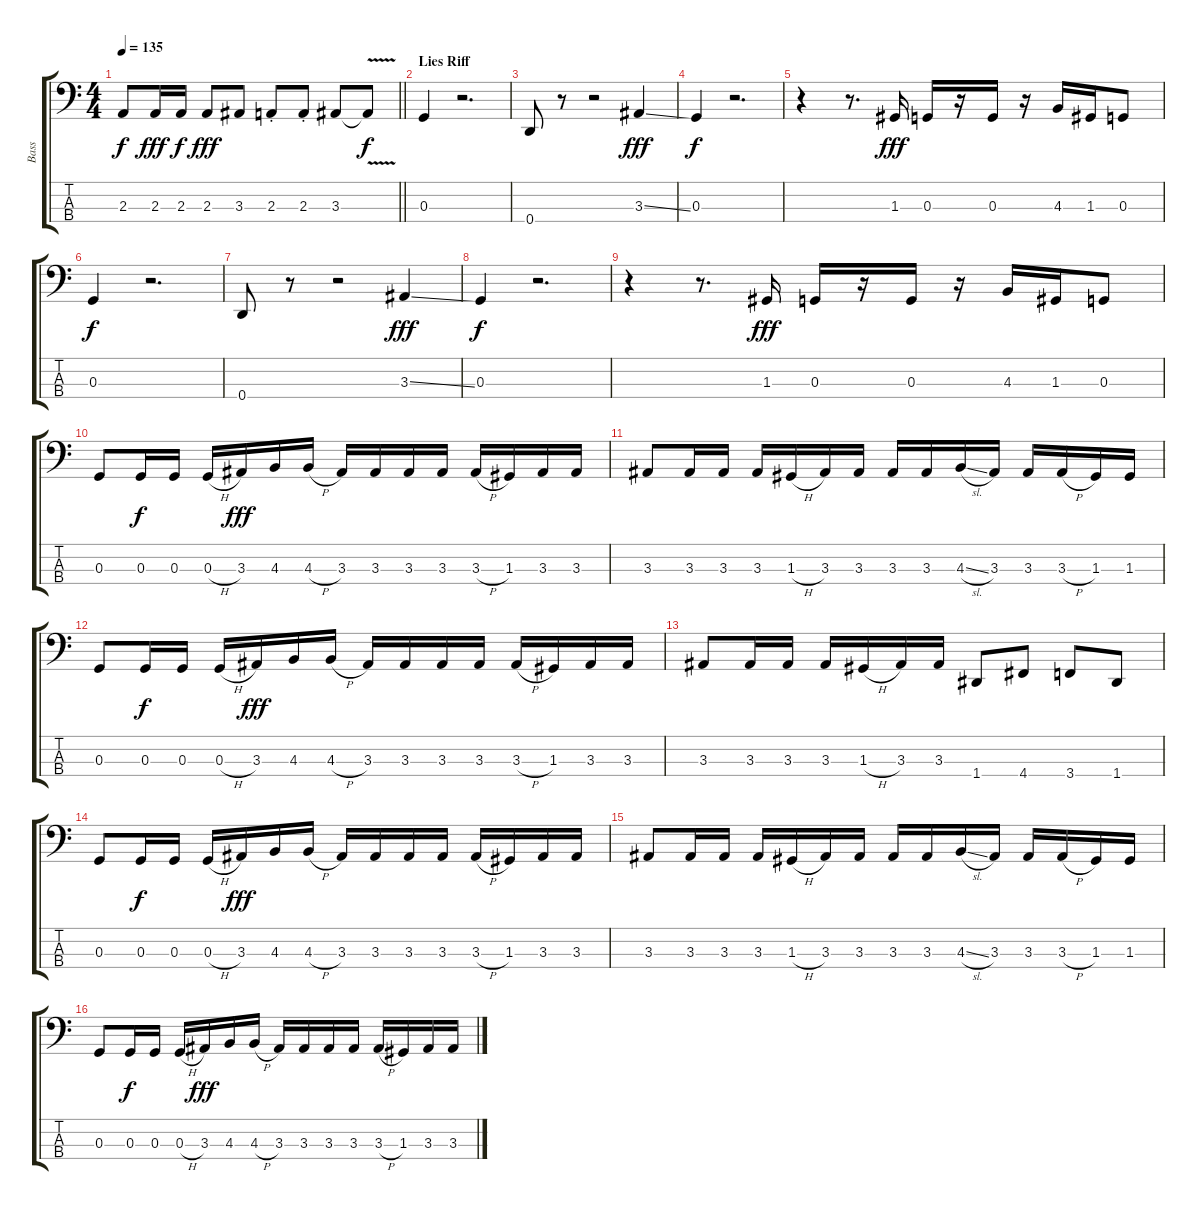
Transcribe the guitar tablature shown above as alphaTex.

\track ("Bass" "Bass") {instrument electricbasspick}
\staff {score tabs}
\tuning (F2 C2 G1 D1) {hide}
\ts (4 4)
\tempo 135
\clef f4
\barLineRight lightlight
\ks c
2.3.8{dy f} 2.3.16{dy fff} 2.3.16{dy f} 2.3.8{dy fff} 3.3.8 2.3{st}.8 2.3{st}.8 3.3.8 3.3{v t}.8{dy f} |
\section ("" "Lies Riff")
0.3.4 r.2{d} |
0.4.8 r.8 r.2 3.3{ss}.4{dy fff} |
0.3.4{dy f} r.2{d} |
r.4 r.8{d} 1.3.16{dy fff} 0.3.16 r.16 0.3.16 r.16 4.3.16 1.3.16 0.3.8 |
0.3.4{dy f} r.2{d} |
0.4.8 r.8 r.2 3.3{ss}.4{dy fff} |
0.3.4{dy f} r.2{d} |
r.4 r.8{d} 1.3.16{dy fff} 0.3.16 r.16 0.3.16 r.16 4.3.16 1.3.16 0.3.8 |
0.3.8 0.3.16{dy f} 0.3.16 0.3{h}.16 3.3.16{dy fff} 4.3.16 4.3{h}.16 3.3.16 3.3.16 3.3.16 3.3.16 3.3{h}.16 1.3.16 3.3.16 3.3.16 |
3.3.8 3.3.16 3.3.16 3.3.16 1.3{h}.16 3.3.16 3.3.16 3.3.16 3.3.16 4.3{sl}.16 3.3.16 3.3.16 3.3{h}.16 1.3.16 1.3.16 |
0.3.8 0.3.16{dy f} 0.3.16 0.3{h}.16 3.3.16{dy fff} 4.3.16 4.3{h}.16 3.3.16 3.3.16 3.3.16 3.3.16 3.3{h}.16 1.3.16 3.3.16 3.3.16 |
3.3.8 3.3.16 3.3.16 3.3.16 1.3{h}.16 3.3.16 3.3.16 1.4.8 4.4.8 3.4.8 1.4.8 |
0.3.8 0.3.16{dy f} 0.3.16 0.3{h}.16 3.3.16{dy fff} 4.3.16 4.3{h}.16 3.3.16 3.3.16 3.3.16 3.3.16 3.3{h}.16 1.3.16 3.3.16 3.3.16 |
3.3.8 3.3.16 3.3.16 3.3.16 1.3{h}.16 3.3.16 3.3.16 3.3.16 3.3.16 4.3{sl}.16 3.3.16 3.3.16 3.3{h}.16 1.3.16 1.3.16 |
0.3.8 0.3.16{dy f} 0.3.16 0.3{h}.16 3.3.16{dy fff} 4.3.16 4.3{h}.16 3.3.16 3.3.16 3.3.16 3.3.16 3.3{h}.16 1.3.16 3.3.16 3.3.16
